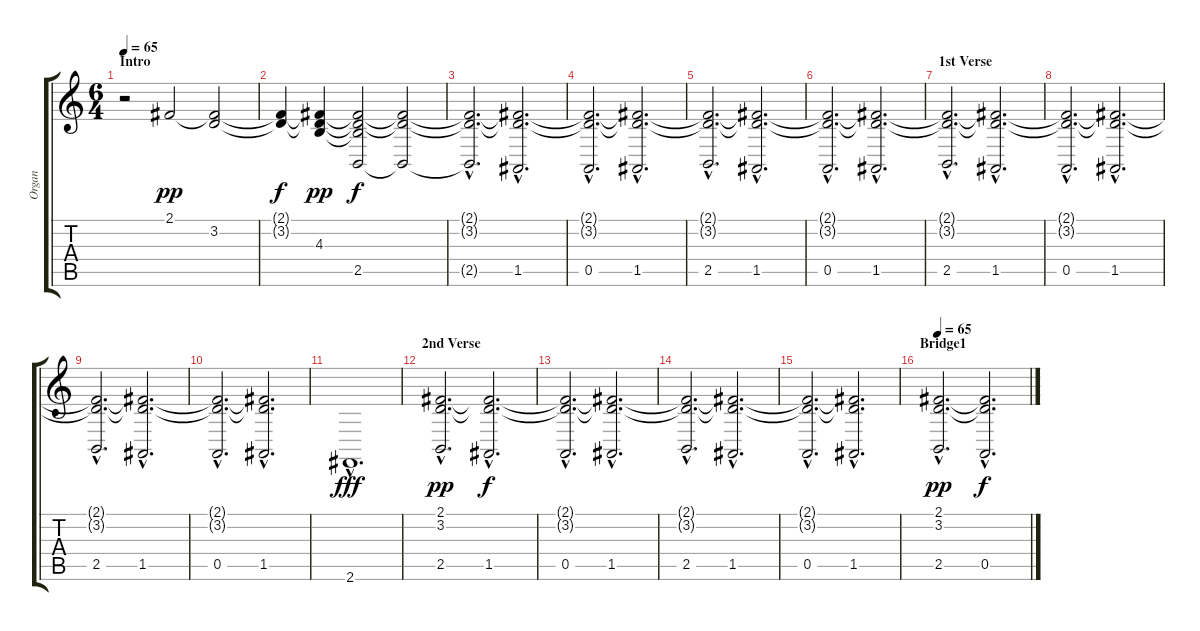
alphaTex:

\track ("Organ" "Organ") {instrument drawbarorgan}
\staff {score tabs}
\tuning (E4 B3 G3 D3 A2 E2) {hide}
\ts (6 4)
\section ("" "Intro")
\tempo 65
\tempo 60
\tempo 65
\clef g2
\ks c
r.2{dy pp instrument drawbarorgan} 2.1.2 (2.1{t} 3.2).2 |
(2.1{t} 3.2{t}).4{dy f} (2.1{t} 3.2{t} 4.3).4{dy pp} (2.1{t} 3.2{t} 4.3{t} 2.5).2{dy f} (2.1{t} 3.2{t} 2.5{t}).2 |
(2.1{hac t} 3.2{hac t} 2.5{hac t}).2{d} (2.1{hac t} 3.2{hac t} 1.5{hac}).2{d} |
(2.1{hac t} 3.2{hac t} 0.5{hac}).2{d} (2.1{hac t} 3.2{hac t} 1.5{hac}).2{d} |
(2.1{hac t} 3.2{hac t} 2.5{hac}).2{d} (2.1{hac t} 3.2{hac t} 1.5{hac}).2{d} |
(2.1{hac t} 3.2{hac t} 0.5{hac}).2{d} (2.1{hac t} 3.2{hac t} 1.5{hac}).2{d} |
\section ("" "1st Verse")
(2.1{hac t} 3.2{hac t} 2.5{hac}).2{d} (2.1{hac t} 3.2{hac t} 1.5{hac}).2{d} |
(2.1{hac t} 3.2{hac t} 0.5{hac}).2{d} (2.1{hac t} 3.2{hac t} 1.5{hac}).2{d} |
(2.1{hac t} 3.2{hac t} 2.5{hac}).2{d} (2.1{hac t} 3.2{hac t} 1.5{hac}).2{d} |
(2.1{hac t} 3.2{hac t} 0.5{hac}).2{d} (2.1{hac t} 3.2{hac t} 1.5{hac}).2{d} |
2.6{hac}.1{d dy fff} |
\section ("" "2nd Verse")
(2.1{hac} 3.2{hac} 2.5{hac}).2{d dy pp} (2.1{hac t} 3.2{hac t} 1.5{hac}).2{d dy f} |
(2.1{hac t} 3.2{hac t} 0.5{hac}).2{d} (2.1{hac t} 3.2{hac t} 1.5{hac}).2{d} |
(2.1{hac t} 3.2{hac t} 2.5{hac}).2{d} (2.1{hac t} 3.2{hac t} 1.5{hac}).2{d} |
(2.1{hac t} 3.2{hac t} 0.5{hac}).2{d} (2.1{hac t} 3.2{hac t} 1.5{hac}).2{d} |
\section ("" "Bridge1")
\tempo 65
(2.1{hac} 3.2{hac} 2.5{hac}).2{d dy pp} (2.1{hac t} 3.2{hac t} 0.5{hac}).2{d dy f}
